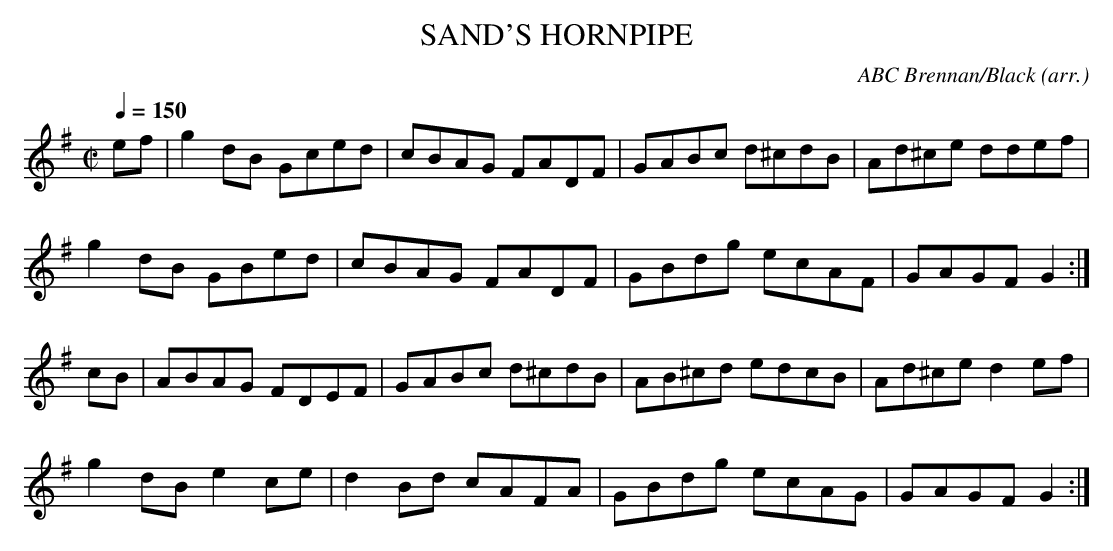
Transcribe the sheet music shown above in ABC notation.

X:1
T:SAND'S HORNPIPE
C:ABC Brennan/Black (arr.)
Q:1/4=150
M:C|
L:1/8 % dotted rhythm
K:G
ef|g2dB Gced|cBAG FADF|GABc d^cdB|Ad^ce ddef|
g2dB GBed|cBAG FADF|GBdg ecAF|GAGF G2:|
cB|ABAG FDEF|GABc d^cdB|AB^cd edcB|Ad^ce d2ef|
g2dB e2ce|d2Bd cAFA|GBdg ecAG|GAGF G2:|
